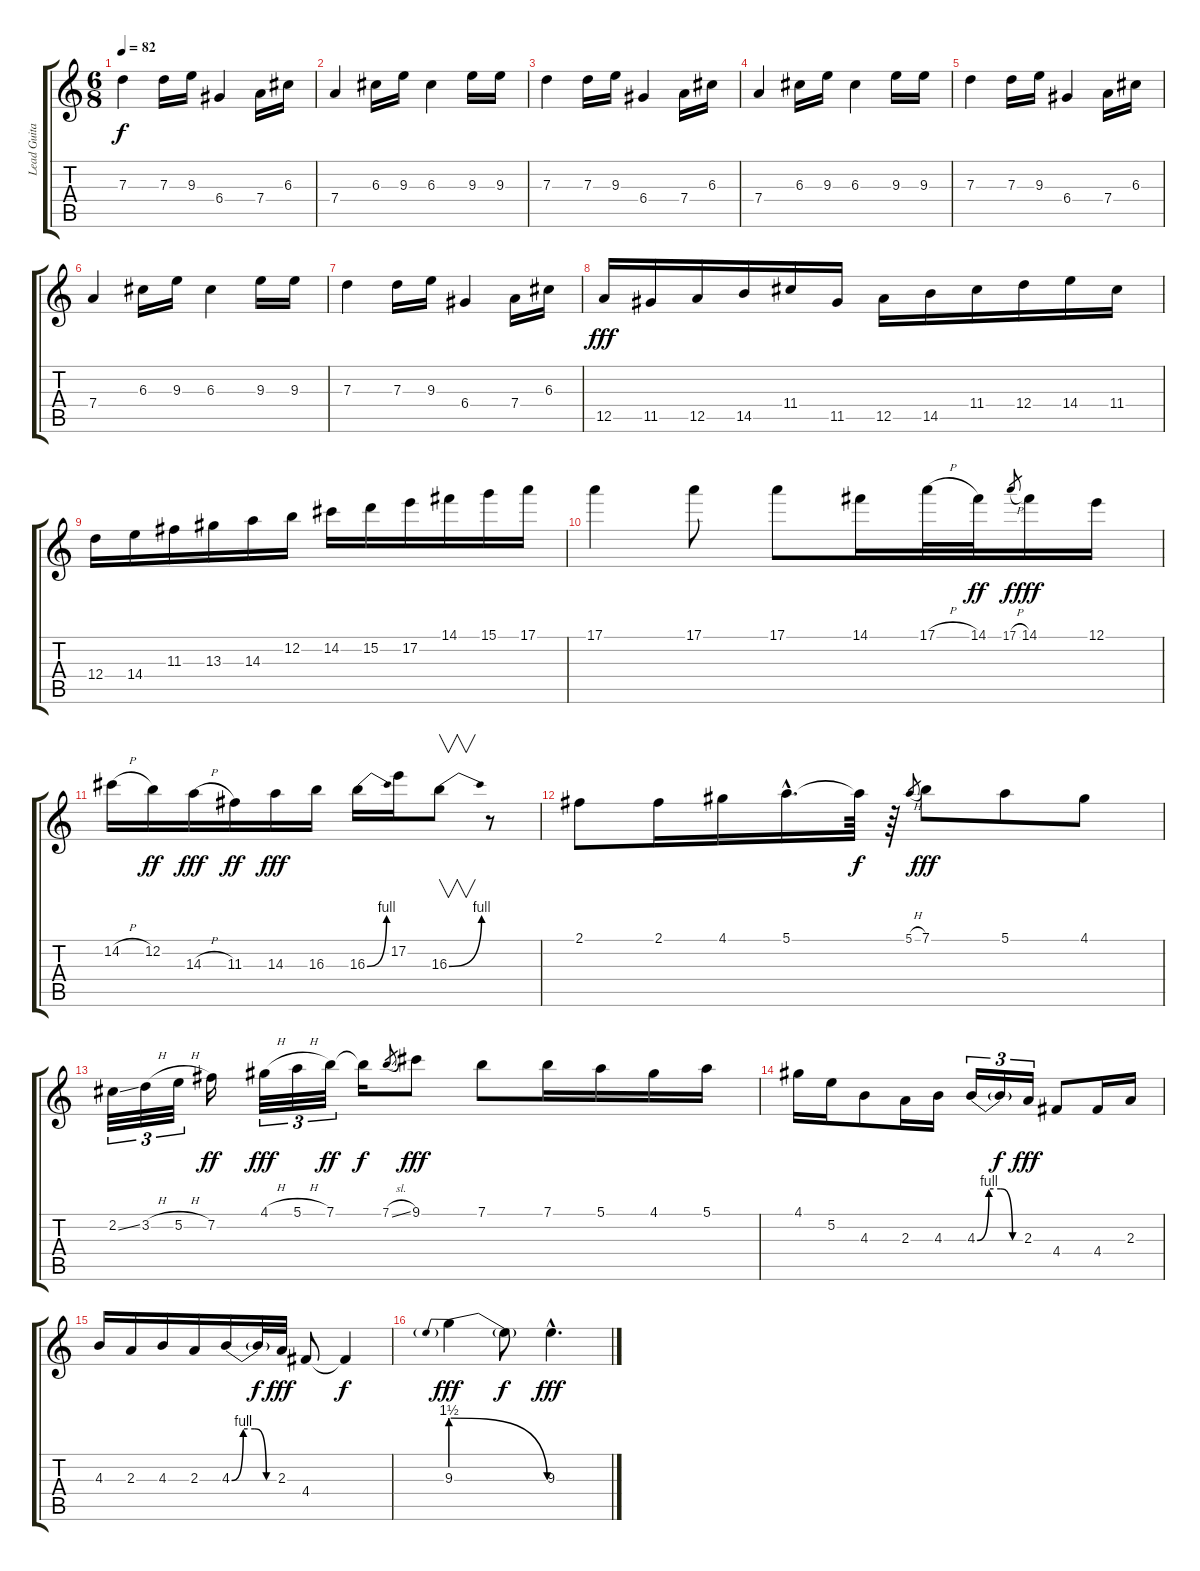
\track ("Lead Guitar" "Lead Guita") {instrument distortionguitar}
\staff {score tabs}
\tuning (E4 B3 G3 D3 A2 E2) {hide}
\ts (6 8)
\tempo 82
\clef g2
\ks c
7.3.4{dy f} 7.3.16 9.3.16 6.4.4 7.4.16 6.3.16 |
7.4.4 6.3.16 9.3.16 6.3.4 9.3.16 9.3.16 |
7.3.4 7.3.16 9.3.16 6.4.4 7.4.16 6.3.16 |
7.4.4 6.3.16 9.3.16 6.3.4 9.3.16 9.3.16 |
7.3.4 7.3.16 9.3.16 6.4.4 7.4.16 6.3.16 |
7.4.4 6.3.16 9.3.16 6.3.4 9.3.16 9.3.16 |
7.3.4 7.3.16 9.3.16 6.4.4 7.4.16 6.3.16 |
12.5.16{dy fff} 11.5.16 12.5.16 14.5.16 11.4.16 11.5.16 12.5.16 14.5.16 11.4.16 12.4.16 14.4.16 11.4.16 |
12.4.16 14.4.16 11.3.16 13.3.16 14.3.16 12.2.16 14.2.16 15.2.16 17.2.16 14.1.16 15.1.16 17.1.16 |
17.1.4 17.1.8 17.1.8 14.1.16 17.1{h}.32 14.1.32{dy ff} 17.1{h}.8{gr dy f} 14.1.16{dy fff} 12.1.16 |
14.2{h}.16 12.2.16{dy ff} 14.3{h}.16{dy fff} 11.3.16{dy ff} 14.3.16{dy fff} 16.3.16 16.3{be (bend 0 0 60 4)}.16 17.2.16 16.3{be (bend 0 0 60 4)}.8{v} r.8 |
2.1.8 2.1.16 4.1.16 5.1{hac}.16{d} 5.1{t}.64{dy f} r.64 5.1{h}.8{gr} 7.1.8{dy fff} 5.1.8 4.1.8 |
2.2{ss}.32{tu (3 2)} 3.2{h}.32{tu (3 2)} 5.2{h}.32{tu (3 2)} 7.2.16{dy ff} 4.1{h}.32{tu (3 2) dy fff} 5.1{h}.32{tu (3 2)} 7.1.32{tu (3 2) dy ff} 7.1{t}.16{dy f} 7.1{sl}.8{gr} 9.1.8{dy fff} 7.1.8 7.1.16 5.1.16 4.1.16 5.1.16 |
4.1.16 5.2.16 4.3.8 2.3.16 4.3.16 4.3{be (custom 0 0 15 4 30 4 45 0 60 0)}.16{tu (3 2)} 4.3{t}.16{tu (3 2) dy f} 2.3.16{tu (3 2) dy fff} 4.4.8 4.4.16 2.3.16 |
4.3.16 2.3.16 4.3.16 2.3.16 4.3{be (custom 0 0 15 4 30 4 45 0 60 0)}.16 4.3{t}.32{dy f} 2.3.32{dy fff} 4.4.8 4.4{t}.4{dy f} |
9.3{be (prebendrelease 0 6 60 0)}.4{dy fff} 9.3{t}.8{dy f} 9.3{hac}.4{d dy fff}
